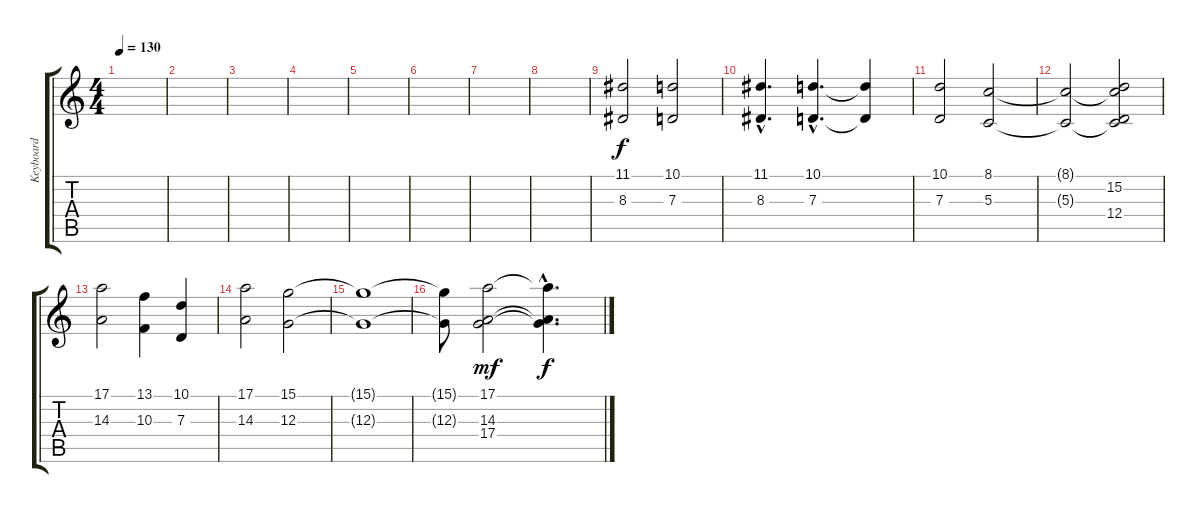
\track ("Keyboard" "Keyboard") {instrument pad4choir}
\staff {score tabs}
\tuning (E4 B3 G3 D3 A2 Eb2) {hide}
\ts (4 4)
\tempo 130
\clef g2
\ks c
|
|
|
|
|
|
|
|
(11.1 8.3).2{dy f volume 11} (10.1 7.3).2 |
(11.1{hac} 8.3{hac}).4{d} (10.1{hac} 7.3{hac}).4{d} (10.1{t} 7.3{t}).4 |
(10.1 7.3).2 (8.1 5.3).2 |
(8.1{t} 5.3{t}).2 (8.1{t} 15.2 5.3{t} 12.4).2 |
(17.1 14.3).2 (13.1 10.3).4 (10.1 7.3).4 |
(17.1 14.3).2 (15.1 12.3).2 |
(15.1{t} 12.3{t}).1 |
(15.1{t} 12.3{t}).8 (17.1 14.3 17.4).2{dy mf} (17.1{hac t} 14.3{hac t} 17.4{hac t}).4{d dy f}
